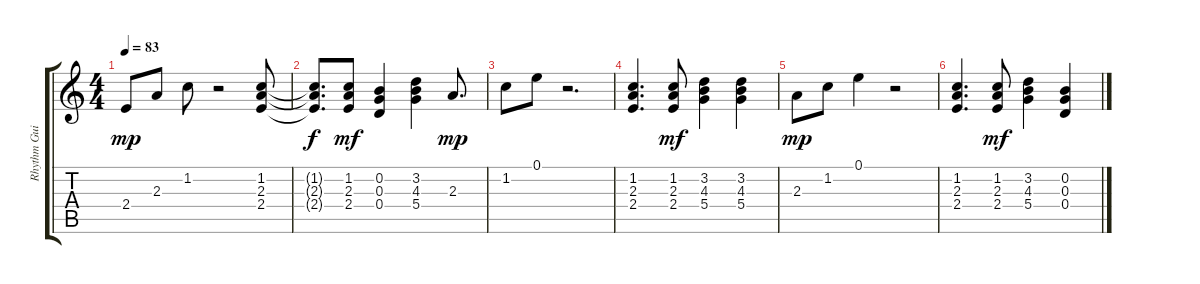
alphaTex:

\track ("Rhythm Guitar" "Rhythm Gui") {instrument acousticguitarsteel}
\staff {score tabs}
\tuning (E4 B3 G3 D3 A2 E2) {hide}
\ts (4 4)
\tempo 83
\clef g2
\ks c
2.4.8{dy mp} 2.3.8 1.2.8 r.2 (1.2 2.3 2.4).8 |
(1.2{t} 2.3{t} 2.4{t}).8{d dy f} (1.2 2.3 2.4).8{dy mf} (0.2 0.3 0.4).4 (3.2 4.3 5.4).4 2.3.8{d dy mp} |
1.2.8 0.1.8 r.2{d} |
(1.2 2.3 2.4).4{d} (1.2 2.3 2.4).8{dy mf} (3.2 4.3 5.4).4 (3.2 4.3 5.4).4 |
2.3.8{dy mp} 1.2.8 0.1.4 r.2 |
(1.2 2.3 2.4).4{d} (1.2 2.3 2.4).8{dy mf} (3.2 4.3 5.4).4 (0.2 0.3 0.4).4
